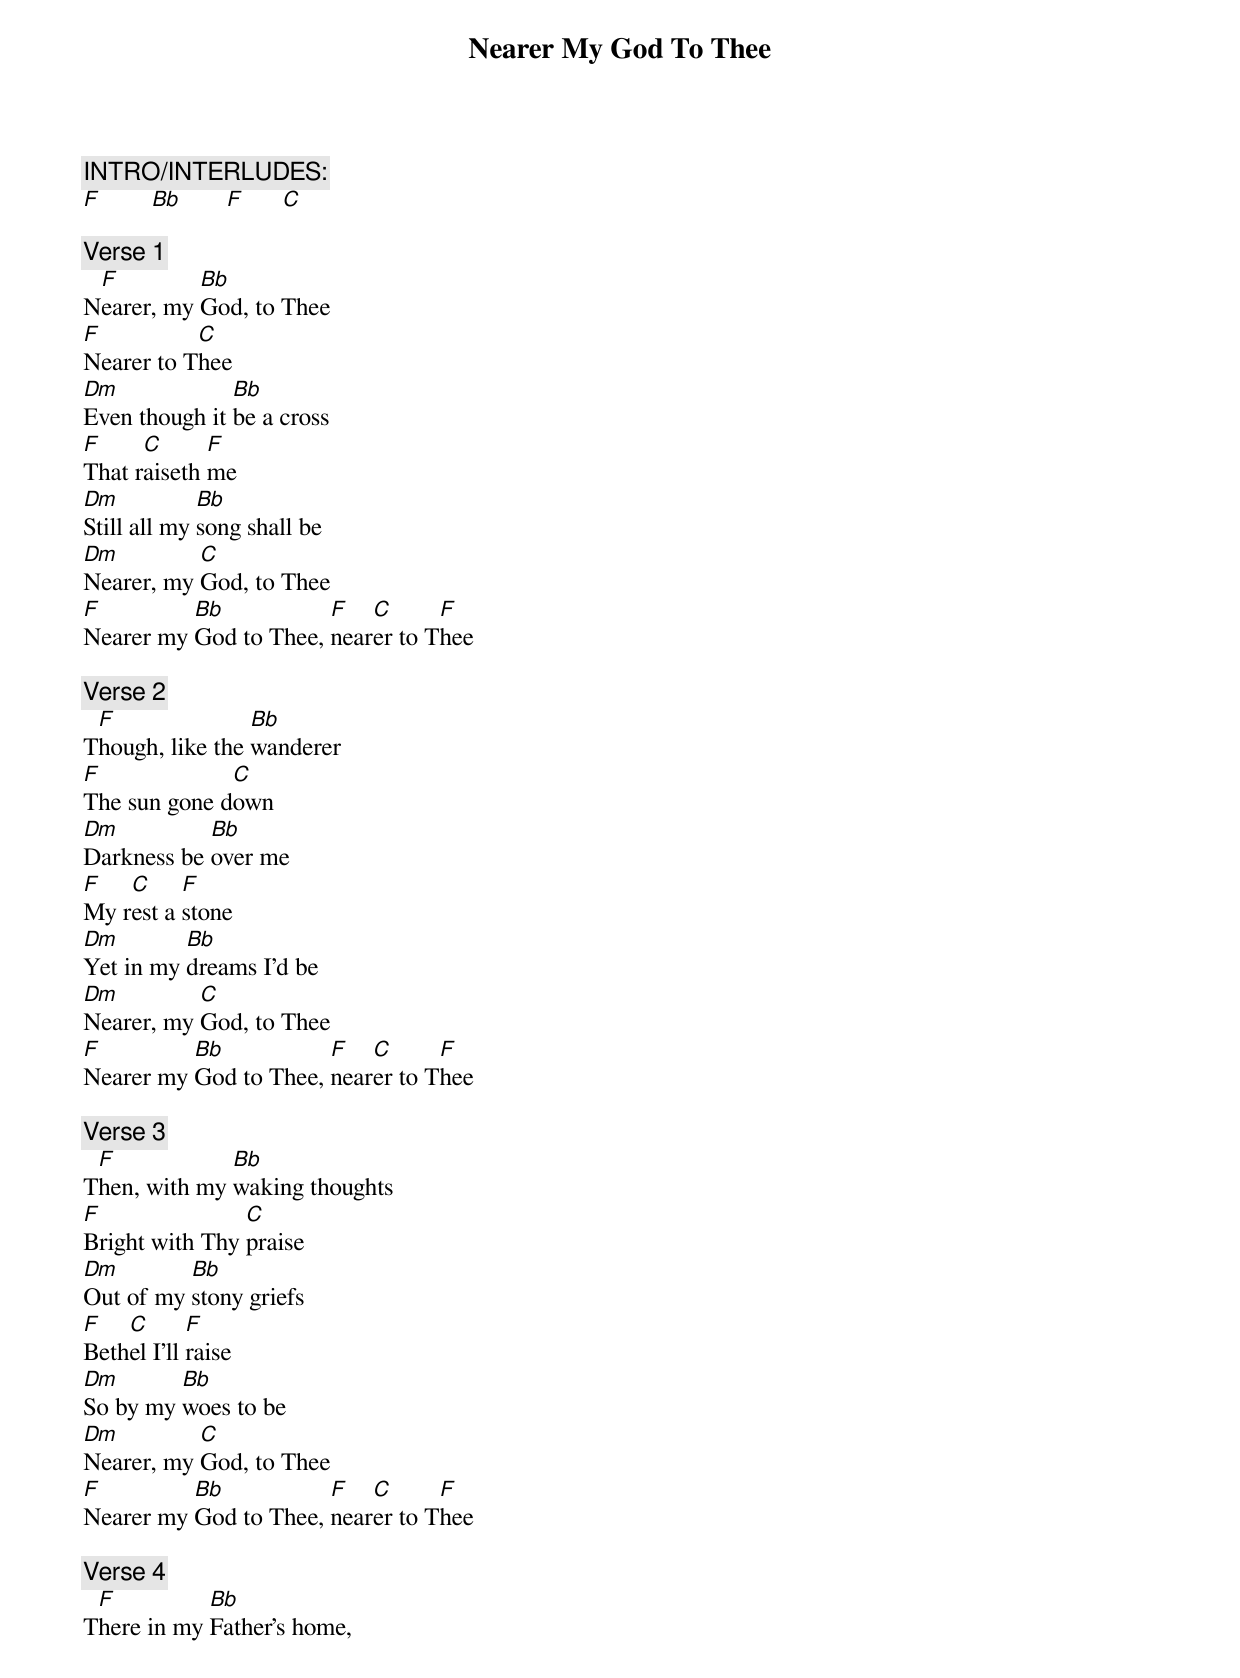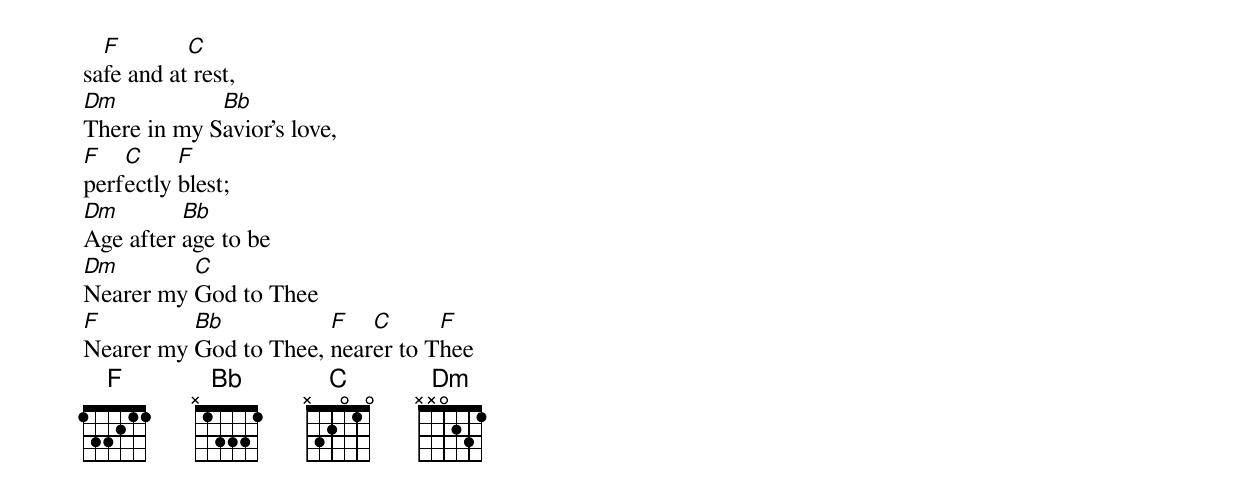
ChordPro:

{title:Nearer My God To Thee}
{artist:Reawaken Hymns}
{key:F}
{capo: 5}

{comment:INTRO/INTERLUDES:}
[F]        [Bb]       [F]      [C]

{comment:Verse 1}
N[F]earer, my [Bb]God, to Thee
[F]Nearer to T[C]hee
[Dm]Even though it [Bb]be a cross
[F]That r[C]aiseth [F]me
[Dm]Still all my [Bb]song shall be
[Dm]Nearer, my [C]God, to Thee
[F]Nearer my [Bb]God to Thee, [F]near[C]er to T[F]hee

{comment:Verse 2}
T[F]hough, like the [Bb]wanderer
[F]The sun gone d[C]own
[Dm]Darkness be [Bb]over me
[F]My r[C]est a [F]stone
[Dm]Yet in my [Bb]dreams I'd be
[Dm]Nearer, my [C]God, to Thee
[F]Nearer my [Bb]God to Thee, [F]near[C]er to T[F]hee

{comment:Verse 3}
T[F]hen, with my [Bb]waking thoughts
[F]Bright with Thy [C]praise
[Dm]Out of my [Bb]stony griefs
[F]Beth[C]el I'll [F]raise
[Dm]So by my [Bb]woes to be
[Dm]Nearer, my [C]God, to Thee
[F]Nearer my [Bb]God to Thee, [F]near[C]er to T[F]hee

{comment:Verse 4}
T[F]here in my [Bb]Father’s home,
sa[F]fe and at[C] rest,
[Dm]There in my S[Bb]avior’s love,
[F]perf[C]ectly [F]blest;
[Dm]Age after [Bb]age to be
[Dm]Nearer my [C]God to Thee
[F]Nearer my [Bb]God to Thee, [F]near[C]er to T[F]hee
